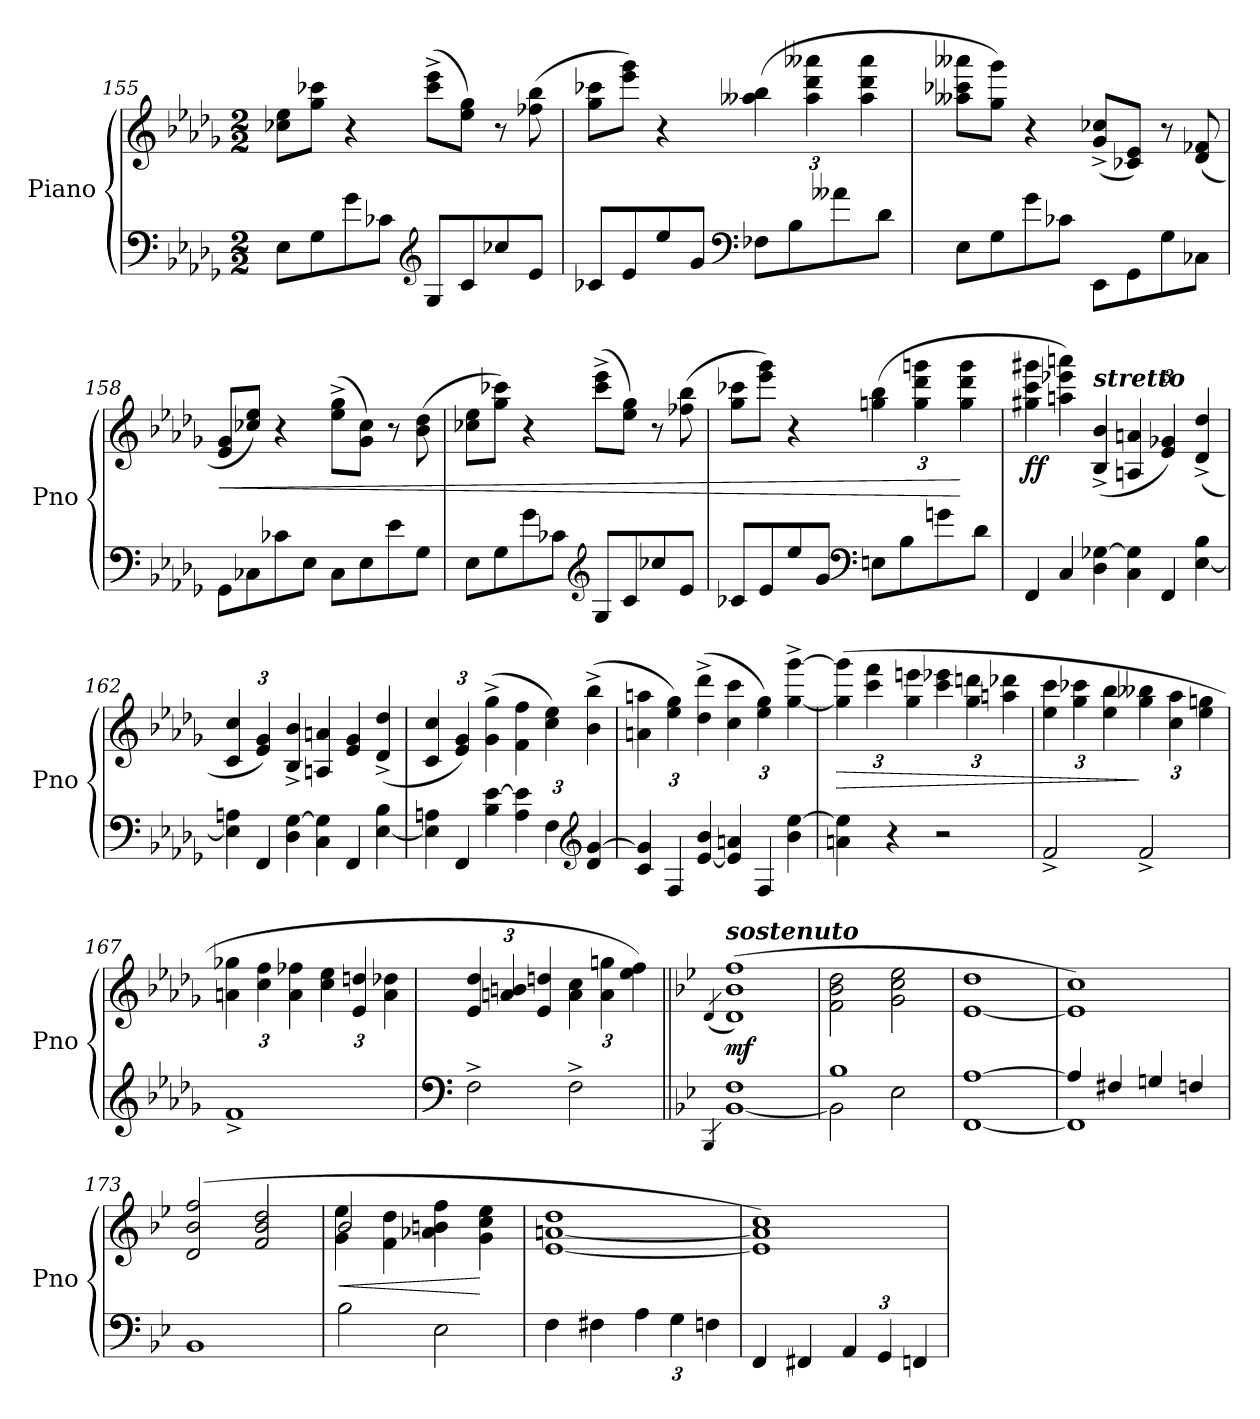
**kern	**kern	**dynam
*part1	*part1	*part1
*staff2	*staff1	*staff1/2
*I"Piano	*	*
*I'Pno	*	*
*clefF4	*clefG2	*
*k[b-e-a-d-g-]	*k[b-e-a-d-g-]	*
*D-:	*D-:	*
*M2/2	*M2/2	*
=155	=155	=155
8E-\L	8cc-X\ 8ee-\L	.
8G-\	8gg-\ 8ccc-X\J	.
8g-\	4r	.
8c-X\J	.	.
*clefG2	*	*
8G-/L	(>8ccc-\^> 8eee-\^>L	.
8c-/	8ee-\ 8gg-\J)	.
8cc-X/	8r	.
8e-/J	(>8ff-X\ 8bb-\	.
=156	=156	=156
8c-X/L	8gg-\ 8ccc-X\L	.
8e-/	8eee-\ 8ggg-\J)	.
8ee-/	4r	.
8g-/J	.	.
*clefF4	*	*
*	*Xbrackettup	*
8F-X\L	(>6aa--X\ 6bb-\	.
8B-\	.	.
.	6aa--\ 6ddd-\ 6aaa--X\	.
8a--X\	.	.
.	6aa--\ 6ddd-\ 6aaa--\	.
8d-\J	.	.
!!LO:PB:g=z
=157	=157	=157
8E-\L	8aa--X\ 8ccc-X\ 8aaa--X\L	.
8G-\	8gg-\ 8ggg-\J)	.
8g-\	4r	.
8c-X\J	.	.
8EE-\L	(<8g-/^< 8cc-X/^<L	.
8GG-\	8c-X/ 8e-/J)	.
8G-\	8r	.
8C-X\J	(<8d-/ 8f-X/	.
!!LO:PB:g=z
=158	=158	=158
!	!	!LO:HP:b
8GG-\L	8e-/ 8g-/L	<
8C-X\	8cc-X/ 8ee-/J)	.
8c-X\	4r	.
8E-\J	.	.
8C-\L	(>8ee-\^> 8gg-\^>L	.
8E-\	8g-\ 8cc-\J)	.
8e-\	8r	.
8G-\J	(>8b-\ 8dd-\	.
=159	=159	=159
8E-\L	8cc-X\ 8ee-\L	.
8G-\	8gg-\ 8ccc-X\J)	.
8g-\	4r	.
8c-X\J	.	.
*clefG2	*	*
8G-/L	(>8ccc-\^> 8eee-\^>L	.
8c-/	8ee-\ 8gg-\J)	.
8cc-X/	8r	.
8e-/J	(>8ff-X\ 8bb-\	.
=160	=160	=160
8c-X/L	8gg-\ 8ccc-X\L	.
8e-/	8eee-\ 8ggg-\J)	.
8ee-/	4r	.
8g-/J	.	.
*clefF4	*	*
8En\L	(>6ggn\ 6bb-\	.
8B-\	.	.
.	6gg\ 6ddd-\ 6gggn\	.
8gn\	.	.
.	6gg\ 6ddd-\ 6ggg\	[
8d-\J	.	.
!!LO:LB:g=z
=161	=161	=161
*Xtuplet	*Xtuplet	*
!	!	!LO:DY:b
6FF/	6gg#X\ 6ccc\ 6ggg#X\	ff
6C/	6aan\ 6eee-X\ 6aaan\)	.
!	!LO:TX:a:Bi:t=stretto	!
6D-\ [6G-X\	(<6B-/^< 6b-/^<	.
*	*tuplet	*
6C\ 6G-\]	6An/ 6an/	.
6FF/	6e-/ 6g-X/)	.
[6E-\ 6B-\	(<6d-/^< 6dd-/^<	.
!!LO:PB:g=z
=162	=162	=162
6E-\] 6An\	6c/ 6cc/	.
6FF/	6e-/ 6g-/)	.
6D-\ [6G-\	6B-/^< 6b-/^<	.
*	*Xtuplet	*
6C\ 6G-\]	6An/ 6an/	.
6FF/	6e-/ 6g-/	.
[6E-\ 6B-\	(<6d-/^< 6dd-/^<	.
=163	=163	=163
*	*tuplet	*
6E-\] 6An\	6c/ 6cc/	.
6FF/	6e-/ 6g-/)	.
6B-\ [6e-\	(>6g-\^> 6gg-\^>	.
6A\ 6e-\]	6f\ 6ff\	.
6F\	6cc\ 6ee-\)	.
*clefG2	*	*
6d-/ [6g-/	(>6b-\^> 6bb-\^>	.
=164	=164	=164
6c/ 6g-/]	6an\ 6aan\	.
6F/	6ee-\ 6gg-\)	.
[6e-/ 6b-/	(>6dd-\^> 6ddd-\^>	.
6e-/] 6an/	6cc\ 6ccc\	.
6F/	6ee-\ 6gg-\)	.
6b-\ [6ee-\	[6gg-\^> [6ggg-\^>	.
=165	=165	=165
!	!	!LO:HP:b
4an\ 4ee-\]	(>6gg-\] 6ggg-\]	>
.	6ccc\ 6fff\	.
4r	.	.
.	6gg-\ 6eeen\	.
2r	6ccc\ 6eee-X\	.
.	6gg-\ 6dddn\	.
.	6aan\ 6ddd-X\	.
!!LO:LB:g=z
=166	=166	=166
2f^</	6ee-\ 6ccc\	.
.	6gg-\ 6ccc-X\	.
.	6ee-\ 6bb-\	.
2f^</	6gg-\ 6bb--X\	]
.	6cc\ 6aa-\	.
.	6ee-\ 6ggn\	.
!!LO:LB:g=z
=167	=167	=167
1f^<	6an\ 6gg-X\	.
.	6cc\ 6ff\	.
.	6a\ 6ff-X\	.
.	6cc\ 6ee-\	.
.	6e-/ 6ddn/	.
.	6a\ 6dd-X\	.
=168	=168	=168
*clefF4	*	*
2F^>\	6e-/ 6dd-/	.
.	6an/ 6bn/	.
.	6e-/ 6ddn/	.
2F^>\	6a\ 6cc\	.
.	6a\ 6ggn\	.
.	6ee-\ 6ff\)	.
=169||	=169||	=169||
*k[b-e-]	*k[b-e-]	*
*B-:	*B-:	*
4qBBB-/	(>4qd/	.
!	!LO:TX:a:Bi:t=sostenuto	!
!	!	!LO:DY:b
[1BB- 1F	(>1d 1b- 1ff)	mf
=170	=170	=170
*^	*	*
2BB-\]	1B-	2f\ 2b-\ 2dd\	.
2E-\	.	2g\ 2cc\ 2ee-\	.
=171	=171	=171	=171
[>1A	[<1FF	[1e- 1dd	.
=172	=172	=172	=172
4A/]	1FF]	1e-] 1cc)	.
4F#X/	.	.	.
4Gn/	.	.	.
4Fn/	.	.	.
*v	*v	*	*
!!LO:LB:g=z
=173	=173	=173
1BB-	(>2d/ 2b-/ 2ff/	.
.	2f/ 2b-/ 2dd/	.
!!LO:LB:g=z
=174	=174	=174
!	!	!LO:HP:b
*	*^	*
2B-\	2b-/	4g\ 4ee-\	<
.	.	4f\ 4dd\	.
2E-\	4a-X\ 4bn\ 4ff\	2ryy	.
.	4g\ 4cc\ 4ee-\	.	[
*	*v	*v	*
=175	=175	=175
4F\	[1e- [1an 1dd	.
4F#X\	.	.
*tuplet	*	*
*Xbrackettup	*	*
6A\	.	.
6G\	.	.
6Fn\	.	.
=176	=176	=176
4FF/	1e-] 1a] 1cc)	.
4FF#X/	.	.
6AA/	.	.
6GG/	.	.
6FFn/	.	.
=	=	=
*-	*-	*-
